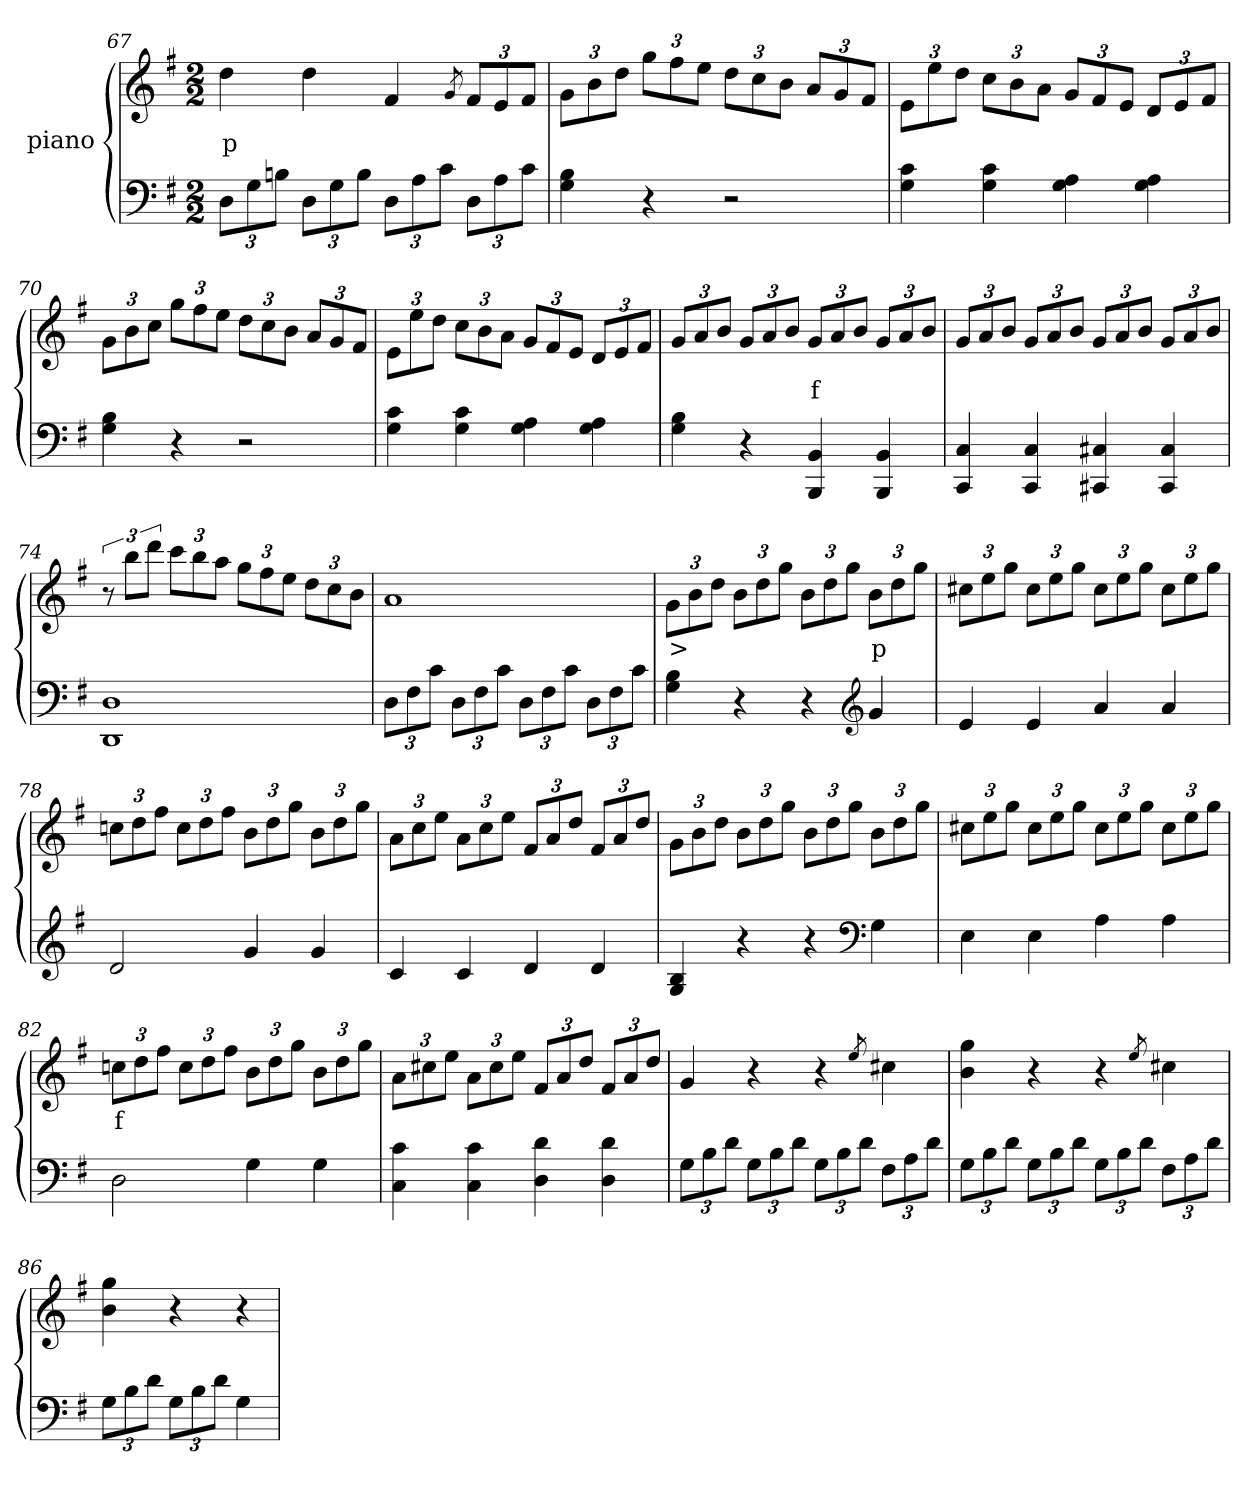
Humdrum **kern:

**kern	**kern	**text
*part2	*part1	*part1
*staff2	*staff1	*staff1
*I"piano	*I"piano	*
*clefF4	*clefG2	*
*k[f#]	*k[f#]	*
*G:	*G:	*
*M2/2	*M2/2	*
=67	=67	=67
12D\L	4dd\	p
12G\	.	.
12Bn\J	.	.
12D\L	4dd\	.
12G\	.	.
12B\J	.	.
12D\L	4f#/	.
12A\	.	.
12c\J	.	.
.	8qg/	.
12D\L	12f#/L	.
12A\	12e/	.
12c\J	12f#/J	.
=68	=68	=68
4G\ 4B\	12g\L	.
.	12b\	.
.	12dd\J	.
4r	12gg\L	.
.	12ff#\	.
.	12ee\J	.
2r	12dd\L	.
.	12cc\	.
.	12b\J	.
.	12a/L	.
.	12g/	.
.	12f#/J	.
=69	=69	=69
4G\ 4c\	12e\L	.
.	12ee\	.
.	12dd\J	.
4G\ 4c\	12cc\L	.
.	12b\	.
.	12a\J	.
4G\ 4A\	12g/L	.
.	12f#/	.
.	12e/J	.
4G\ 4A\	12d/L	.
.	12e/	.
.	12f#/J	.
=70	=70	=70
4G\ 4B\	12g\L	.
.	12b\	.
.	12cc\J	.
4r	12gg\L	.
.	12ff#\	.
.	12ee\J	.
2r	12dd\L	.
.	12cc\	.
.	12b\J	.
.	12a/L	.
.	12g/	.
.	12f#/J	.
=71	=71	=71
4G\ 4c\	12e\L	.
.	12ee\	.
.	12dd\J	.
4G\ 4c\	12cc\L	.
.	12b\	.
.	12a\J	.
4G\ 4A\	12g/L	.
.	12f#/	.
.	12e/J	.
4G\ 4A\	12d/L	.
.	12e/	.
.	12f#/J	.
=72	=72	=72
4G\ 4B\	12g/L	.
.	12a/	.
.	12b/J	.
4r	12g/L	.
.	12a/	.
.	12b/J	.
4BBB/ 4BB/	12g/L	f
.	12a/	.
.	12b/J	.
4BBB/ 4BB/	12g/L	.
.	12a/	.
.	12b/J	.
=73	=73	=73
4CC/ 4C/	12g/L	.
.	12a/	.
.	12b/J	.
4CC/ 4C/	12g/L	.
.	12a/	.
.	12b/J	.
4CC#X/ 4C#X/	12g/L	.
.	12a/	.
.	12b/J	.
4CC#/ 4C#/	12g/L	.
.	12a/	.
.	12b/J	.
=74	=74	=74
1DD 1D	12r	.
.	12bb\L	.
.	12ddd\J	.
.	12ccc\L	.
.	12bb\	.
.	12aa\J	.
.	12gg\L	.
.	12ff#\	.
.	12ee\J	.
.	12dd\L	.
.	12cc\	.
.	12b\J	.
=75	=75	=75
12D\L	1a	.
12F#\	.	.
12c\J	.	.
12D\L	.	.
12F#\	.	.
12c\J	.	.
12D\L	.	.
12F#\	.	.
12c\J	.	.
12D\L	.	.
12F#\	.	.
12c\J	.	.
=76	=76	=76
4G\ 4B\	12g\L	>
.	12b\	.
.	12dd\J	.
4r	12b\L	.
.	12dd\	.
.	12gg\J	.
4r	12b\L	.
.	12dd\	.
.	12gg\J	.
*clefG2	*	*
4g/	12b\L	p
.	12dd\	.
.	12gg\J	.
=77	=77	=77
4e/	12cc#X\L	.
.	12ee\	.
.	12gg\J	.
4e/	12cc#\L	.
.	12ee\	.
.	12gg\J	.
4a/	12cc#\L	.
.	12ee\	.
.	12gg\J	.
4a/	12cc#\L	.
.	12ee\	.
.	12gg\J	.
=78	=78	=78
2d/	12ccn\L	.
.	12dd\	.
.	12ff#\J	.
.	12cc\L	.
.	12dd\	.
.	12ff#\J	.
4g/	12b\L	.
.	12dd\	.
.	12gg\J	.
4g/	12b\L	.
.	12dd\	.
.	12gg\J	.
=79	=79	=79
4c/	12a\L	.
.	12cc\	.
.	12ee\J	.
4c/	12a\L	.
.	12cc\	.
.	12ee\J	.
4d/	12f#/L	.
.	12a/	.
.	12dd/J	.
4d/	12f#/L	.
.	12a/	.
.	12dd/J	.
=80	=80	=80
4G/ 4B/	12g\L	.
.	12b\	.
.	12dd\J	.
4r	12b\L	.
.	12dd\	.
.	12gg\J	.
4r	12b\L	.
.	12dd\	.
.	12gg\J	.
*clefF4	*	*
4G\	12b\L	.
.	12dd\	.
.	12gg\J	.
=81	=81	=81
4E\	12cc#X\L	.
.	12ee\	.
.	12gg\J	.
4E\	12cc#\L	.
.	12ee\	.
.	12gg\J	.
4A\	12cc#\L	.
.	12ee\	.
.	12gg\J	.
4A\	12cc#\L	.
.	12ee\	.
.	12gg\J	.
=82	=82	=82
2D\	12ccn\L	f
.	12dd\	.
.	12ff#\J	.
.	12cc\L	.
.	12dd\	.
.	12ff#\J	.
4G\	12b\L	.
.	12dd\	.
.	12gg\J	.
4G\	12b\L	.
.	12dd\	.
.	12gg\J	.
=83	=83	=83
4C\ 4c\	12a\L	.
.	12cc#X\	.
.	12ee\J	.
4C\ 4c\	12a\L	.
.	12cc#\	.
.	12ee\J	.
4D\ 4d\	12f#/L	.
.	12a/	.
.	12dd/J	.
4D\ 4d\	12f#/L	.
.	12a/	.
.	12dd/J	.
=84	=84	=84
12G\L	4g/	.
12B\	.	.
12d\J	.	.
12G\L	4r	.
12B\	.	.
12d\J	.	.
12G\L	4r	.
12B\	.	.
12d\J	.	.
.	8qee/	.
12F#\L	4cc#X\	.
12A\	.	.
12d\J	.	.
=85	=85	=85
12G\L	4b\ 4gg\	.
12B\	.	.
12d\J	.	.
12G\L	4r	.
12B\	.	.
12d\J	.	.
12G\L	4r	.
12B\	.	.
12d\J	.	.
.	8qee/	.
12F#\L	4cc#X\	.
12A\	.	.
12d\J	.	.
=86	=86	=86
12G\L	4b\ 4gg\	.
12B\	.	.
12d\J	.	.
12G\L	4r	.
12B\	.	.
12d\J	.	.
4G\	4r	.
=	=	=
*-	*-	*-
